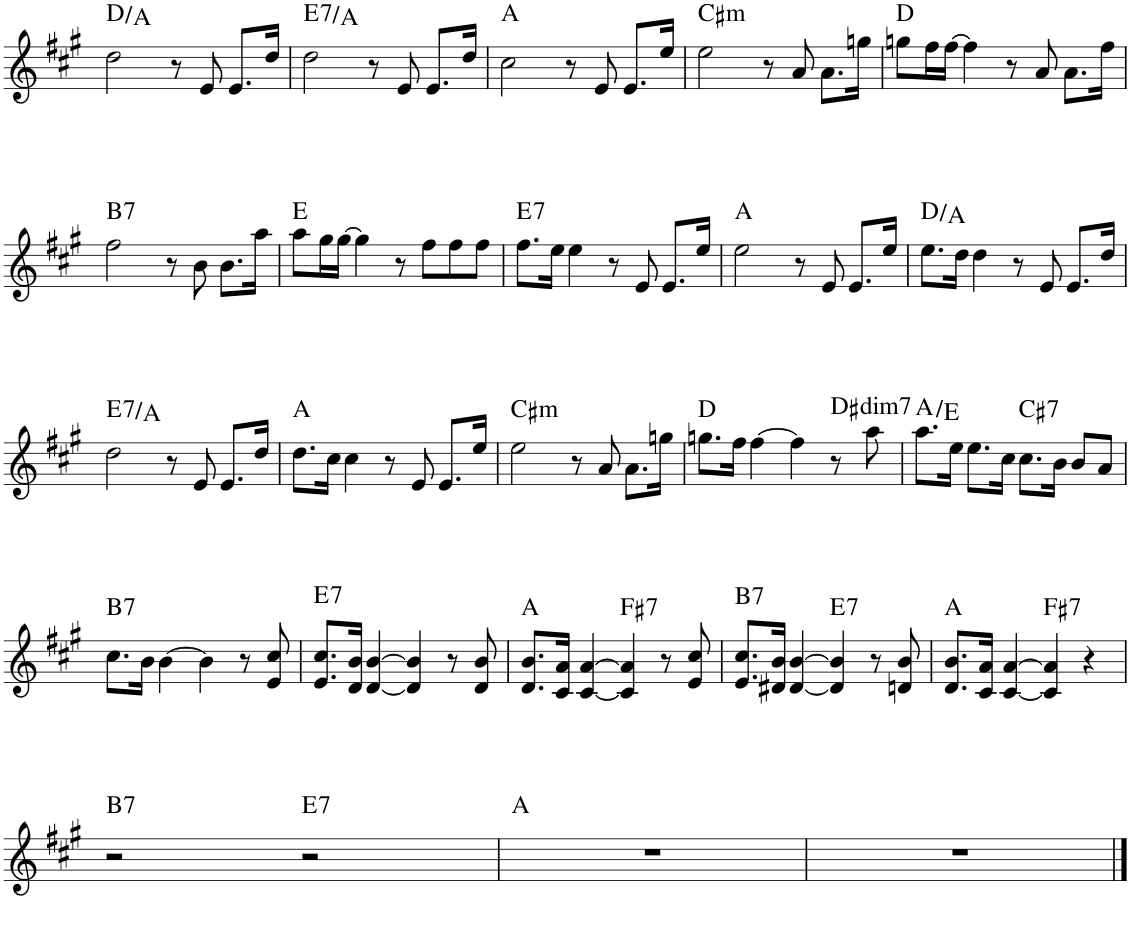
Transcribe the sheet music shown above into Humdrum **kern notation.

**kern	**harte
*part1	*part1
*staff1	*
*I"Piano	*
*I'Pno.	*
!!LO:PB:g=z
*clefG2	*
*k[f#c#g#]	*
*M4/4	*
=34	=34
2dd\	D:maj/5
8r	.
8e/	.
8.e/L	.
16dd/Jk	.
=35	=35
!	!LO:H:kt=7
2dd\	E:7/4
8r	.
8e/	.
8.e/L	.
16dd/Jk	.
=36	=36
2cc#\	A:maj
8r	.
8e/	.
8.e/L	.
16ee/Jk	.
=37	=37
!	!LO:H:kt=m
2ee\	C#:min
8r	.
8a/	.
8.a\L	.
16ggn\Jk	.
=38	=38
8ggn\L	D:maj
16ff#\L	.
[16ff#\JJ	.
4ff#\]	.
8r	.
8a/	.
8.a\L	.
16ff#\Jk	.
!!LO:LB:g=z
=39	=39
!	!LO:H:kt=7
2ff#\	B:7
8r	.
8b\	.
8.b\L	.
16aa\Jk	.
=40	=40
8aa\L	E:maj
16gg#\L	.
[16gg#\JJ	.
4gg#\]	.
8r	.
8ff#\L	.
8ff#\	.
8ff#\J	.
=41	=41
!	!LO:H:kt=7
8.ff#\L	E:7
16ee\Jk	.
4ee\	.
8r	.
8e/	.
8.e/L	.
16ee/Jk	.
=42	=42
2ee\	A:maj
8r	.
8e/	.
8.e/L	.
16ee/Jk	.
=43	=43
8.ee\L	D:maj/5
16dd\Jk	.
4dd\	.
8r	.
8e/	.
8.e/L	.
16dd/Jk	.
!!LO:LB:g=z
=44	=44
!	!LO:H:kt=7
2dd\	E:7/4
8r	.
8e/	.
8.e/L	.
16dd/Jk	.
=45	=45
8.dd\L	A:maj
16cc#\Jk	.
4cc#\	.
8r	.
8e/	.
8.e/L	.
16ee/Jk	.
=46	=46
!	!LO:H:kt=m
2ee\	C#:min
8r	.
8a/	.
8.a\L	.
16ggn\Jk	.
=47	=47
8.ggn\L	D:maj
16ff#\Jk	.
[4ff#\	.
4ff#\]	.
!	!LO:H:kt=dim7
8r	D#:dim7
8aa\	.
=48	=48
8.aa\L	A:maj/5
16ee\Jk	.
8.ee\L	.
16cc#\Jk	.
!	!LO:H:kt=7
8.cc#\L	C#:7
16b\Jk	.
8b/L	.
8a/J	.
!!LO:LB:g=z
=49	=49
!	!LO:H:kt=7
8.cc#\L	B:7
16b\Jk	.
[4b\	.
4b\]	.
8r	.
8e/ 8cc#/	.
=50	=50
!	!LO:H:kt=7
8.e/ 8.cc#/L	E:7
16d/ 16b/Jk	.
[4d/ [4b/	.
4d/] 4b/]	.
8r	.
8d/ 8b/	.
=51	=51
8.d/ 8.b/L	A:maj
16c#/ 16a/Jk	.
[4c#/ [4a/	.
!	!LO:H:kt=7
4c#/] 4a/]	F#:7
8r	.
8e/ 8cc#/	.
=52	=52
!	!LO:H:kt=7
8.e/ 8.cc#/L	B:7
16d#X/ 16b/Jk	.
[4d#/ [4b/	.
!	!LO:H:kt=7
4d#/] 4b/]	E:7
8r	.
8dn/ 8b/	.
=53	=53
8.d/ 8.b/L	A:maj
16c#/ 16a/Jk	.
[4c#/ [4a/	.
!	!LO:H:kt=7
4c#/] 4a/]	F#:7
4r	.
!!LO:LB:g=z
=54	=54
!	!LO:H:kt=7
2r	B:7
!	!LO:H:kt=7
2r	E:7
=55	=55
1r	A:maj
=56	=56
1r	.
==	==
*-	*-
